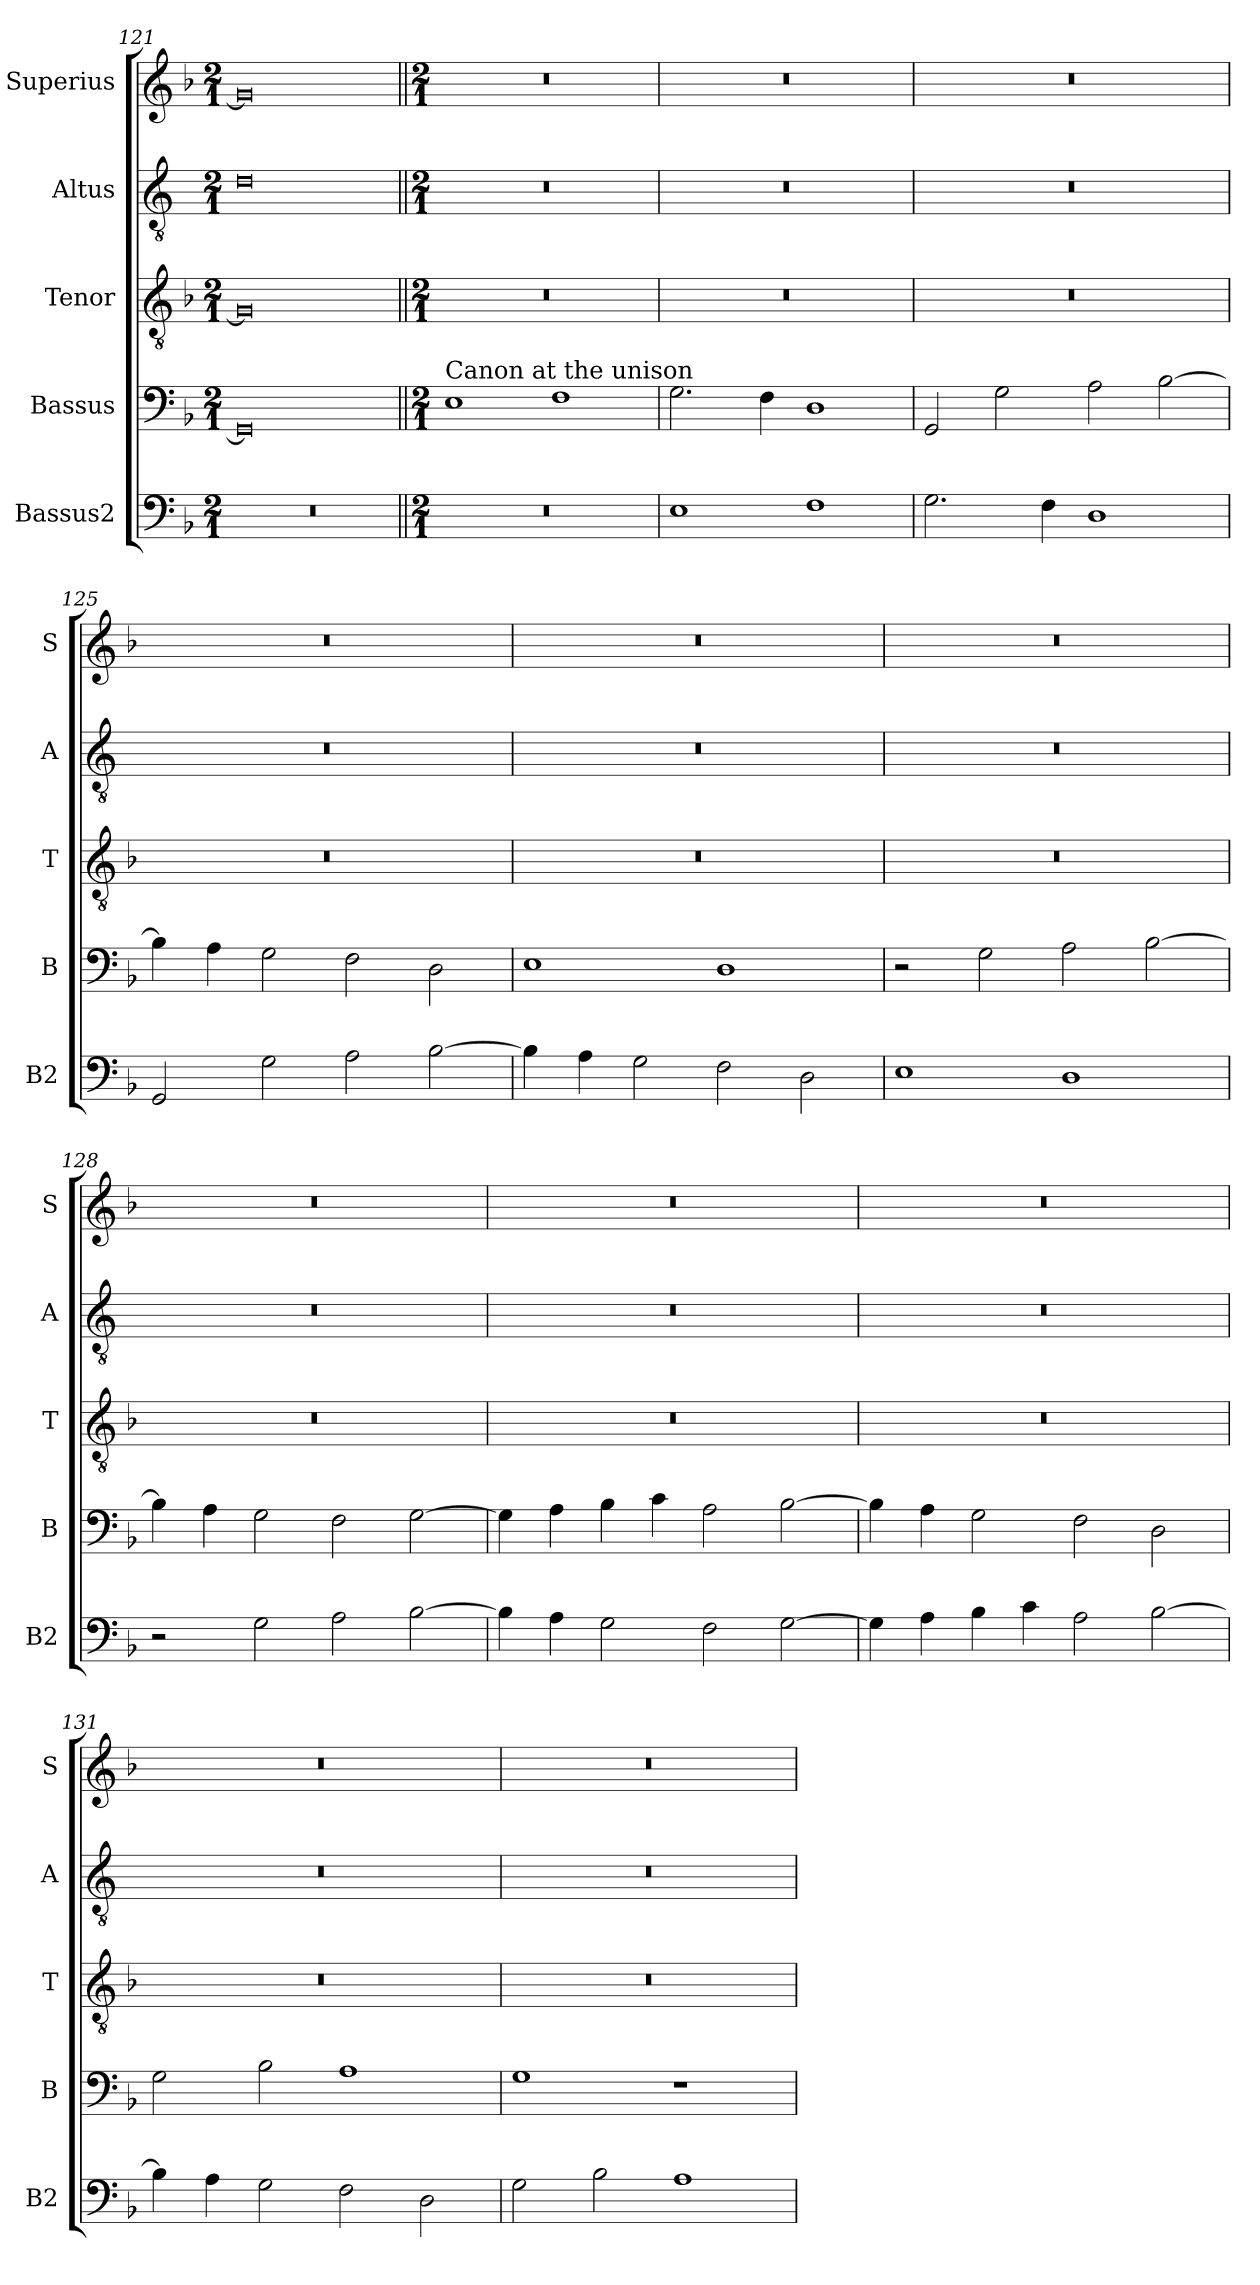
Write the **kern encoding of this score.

**kern	**kern	**kern	**kern	**kern
*part5	*part4	*part3	*part2	*part1
*staff5	*staff4	*staff3	*staff2	*staff1
*I"Bassus2	*I"Bassus	*I"Tenor	*I"Altus	*I"Superius
*I'B2	*I'B	*I'T	*I'A	*I'S
*clefF4	*clefF4	*clefGv2	*clefGv2	*clefG2
*k[b-]	*k[b-]	*k[b-]	*k[]	*k[b-]
*M2/1	*M2/1	*M2/1	*M2/1	*M2/1
=121	=121	=121	=121	=121
0r	0GG]	0G]	0d	0g]
!!LO:LB:g=z
=122||	=122||	=122||	=122||	=122||
*M2/1	*M2/1	*M2/1	*M2/1	*M2/1
!	!LO:TX:a:t=Canon at the unison	!	!	!
0r	1E	0r	0r	0r
.	1F	.	.	.
=123	=123	=123	=123	=123
1E	2.G\	0r	0r	0r
.	4F\	.	.	.
1F	1D	.	.	.
=124	=124	=124	=124	=124
2.G\	2GG/	0r	0r	0r
.	2G\	.	.	.
4F\	.	.	.	.
1D	2A\	.	.	.
.	[2B-\	.	.	.
=125	=125	=125	=125	=125
2GG/	4B-\]	0r	0r	0r
.	4A\	.	.	.
2G\	2G\	.	.	.
2A\	2F\	.	.	.
[2B-\	2D\	.	.	.
=126	=126	=126	=126	=126
4B-\]	1E	0r	0r	0r
4A\	.	.	.	.
2G\	.	.	.	.
2F\	1D	.	.	.
2D\	.	.	.	.
=127	=127	=127	=127	=127
1E	2r	0r	0r	0r
.	2G\	.	.	.
1D	2A\	.	.	.
.	[2B-\	.	.	.
=128	=128	=128	=128	=128
2r	4B-\]	0r	0r	0r
.	4A\	.	.	.
2G\	2G\	.	.	.
2A\	2F\	.	.	.
[2B-\	[2G\	.	.	.
=129	=129	=129	=129	=129
4B-\]	4G\]	0r	0r	0r
4A\	4A\	.	.	.
2G\	4B-\	.	.	.
.	4c\	.	.	.
2F\	2A\	.	.	.
[2G\	[2B-\	.	.	.
=130	=130	=130	=130	=130
4G\]	4B-\]	0r	0r	0r
4A\	4A\	.	.	.
4B-\	2G\	.	.	.
4c\	.	.	.	.
2A\	2F\	.	.	.
[2B-\	2D\	.	.	.
=131	=131	=131	=131	=131
4B-\]	2G\	0r	0r	0r
4A\	.	.	.	.
2G\	2B-\	.	.	.
2F\	1A	.	.	.
2D\	.	.	.	.
=132	=132	=132	=132	=132
2G\	1G	0r	0r	0r
2B-\	.	.	.	.
1A	1r	.	.	.
=	=	=	=	=
*-	*-	*-	*-	*-
